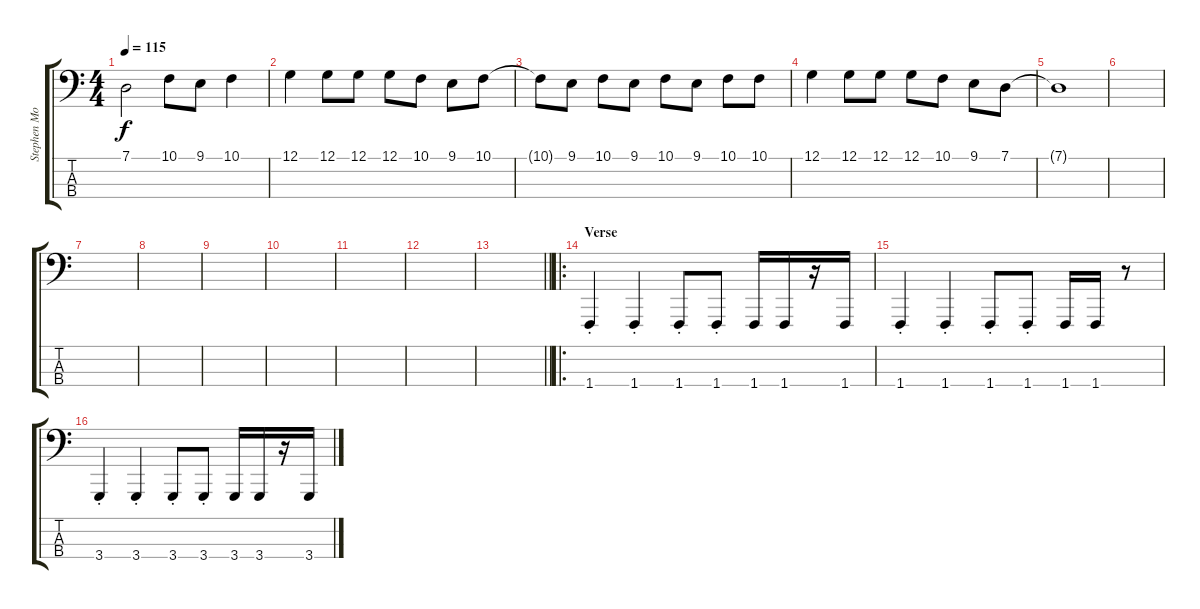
\track ("Stephen Morris - Synth 2" "Stephen Mo") {instrument lead1square}
\staff {score tabs}
\tuning (G2 D2 A1 E1) {hide}
\ts (4 4)
\tempo 115
\clef f4
\ks c
7.1{t}.2{dy f} 10.1.8 9.1.8 10.1.4 |
12.1.4 12.1.8 12.1.8 12.1.8 10.1.8 9.1.8 10.1.8 |
10.1{t}.8 9.1.8 10.1.8 9.1.8 10.1.8 9.1.8 10.1.8 10.1.8 |
12.1.4 12.1.8 12.1.8 12.1.8 10.1.8 9.1.8 7.1.8 |
7.1{t}.1 |
|
|
|
|
|
|
|
\barLineRight lightlight
|
\ro
\section ("" "Verse")
1.4{st}.4{volume 12} 1.4{st}.4 1.4{st}.8 1.4{st}.8 1.4.16 1.4.16 r.16 1.4.16 |
1.4{st}.4 1.4{st}.4 1.4{st}.8 1.4{st}.8 1.4.16 1.4.16 r.8 |
3.4{st}.4 3.4{st}.4 3.4{st}.8 3.4{st}.8 3.4.16 3.4.16 r.16 3.4.16
